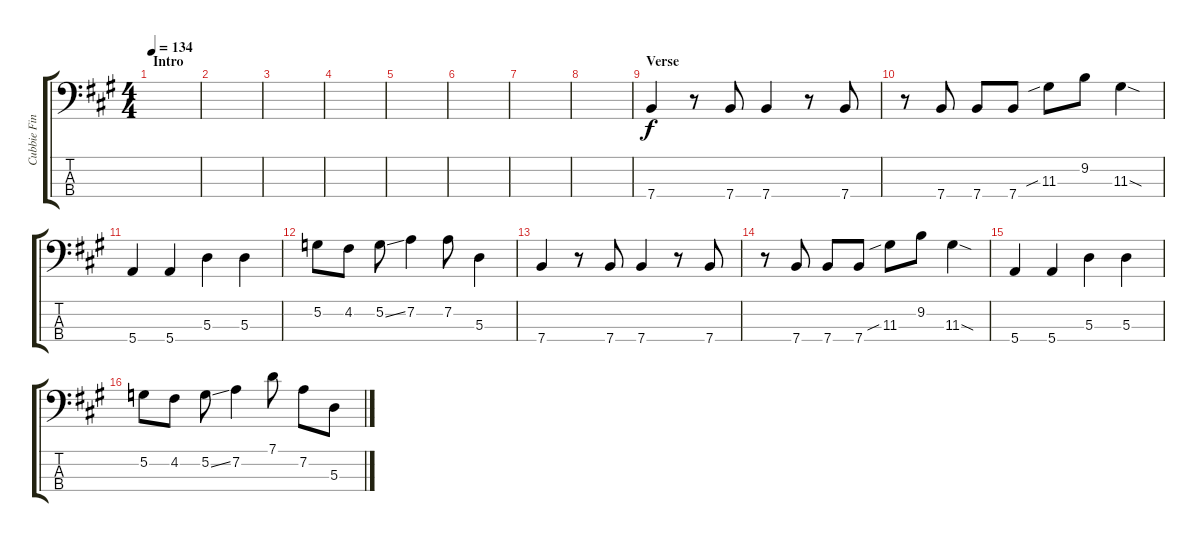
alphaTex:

\track ("Cubbie Fink" "Cubbie Fin") {instrument electricbassfinger}
\staff {score tabs}
\tuning (G2 D2 A1 E1) {hide}
\ts (4 4)
\section ("" "Intro")
\tempo 134
\clef f4
\ks a
|
|
|
|
|
|
|
|
\section ("" "Verse")
7.4.4 r.8 7.4.8 7.4.4 r.8 7.4.8 |
r.8 7.4.8 7.4.8 7.4.8 11.3{sib}.8 9.2.8 11.3{sod}.4 |
5.4.4 5.4.4 5.3.4 5.3.4 |
5.2.8 4.2.8 5.2{ss}.8 7.2.4 7.2.8 5.3.4 |
7.4.4 r.8 7.4.8 7.4.4 r.8 7.4.8 |
r.8 7.4.8 7.4.8 7.4.8 11.3{sib}.8 9.2.8 11.3{sod}.4 |
5.4.4 5.4.4 5.3.4 5.3.4 |
5.2.8 4.2.8 5.2{ss}.8 7.2.4 7.1.8 7.2.8 5.3.8
